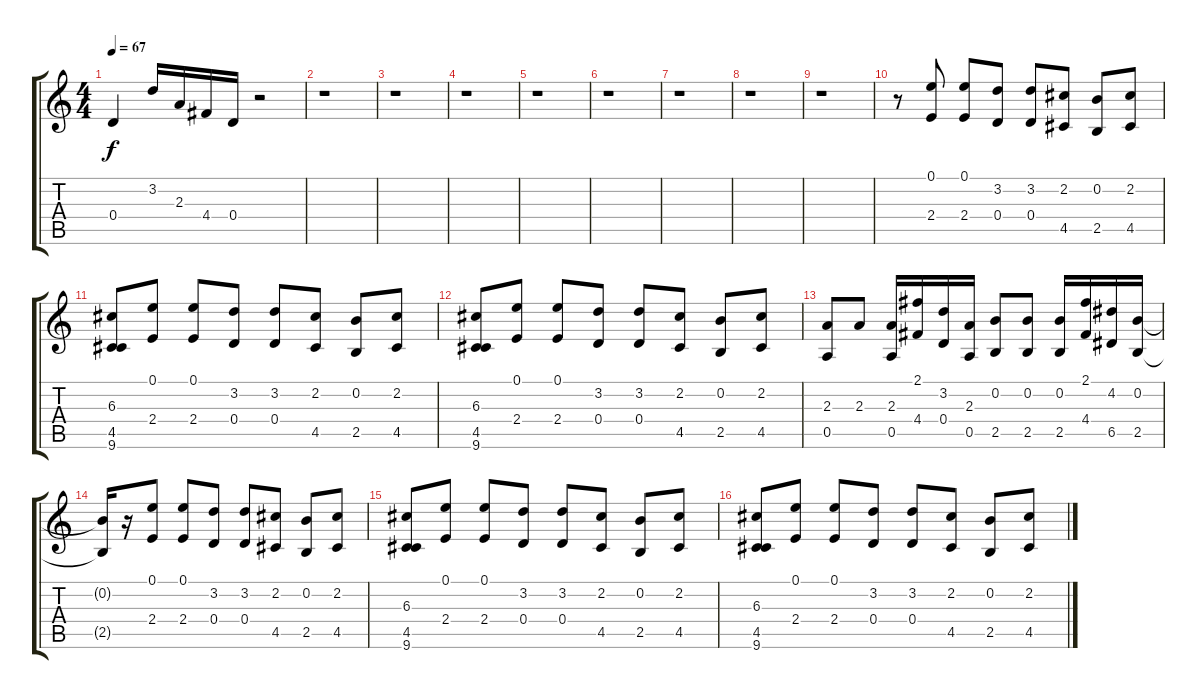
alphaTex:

\track "" {instrument electricbassfinger}
\staff {score tabs}
\tuning (E4 B3 G3 D3 A2 E2) {hide}
\ts (4 4)
\tempo 67
\clef g2
\ks c
0.4.4{dy f} 3.2.16 2.3.16 4.4.16 0.4.16 r.2 |
r.1 |
r.1 |
r.1 |
r.1 |
r.1 |
r.1 |
r.1 |
r.1 |
r.8 (0.1 2.4).8 (0.1 2.4).8 (3.2 0.4).8 (3.2 0.4).8 (2.2 4.5).8 (0.2 2.5).8 (2.2 4.5).8 |
(6.3 4.5 9.6).8 (0.1 2.4).8 (0.1 2.4).8 (3.2 0.4).8 (3.2 0.4).8 (2.2 4.5).8 (0.2 2.5).8 (2.2 4.5).8 |
(6.3 4.5 9.6).8 (0.1 2.4).8 (0.1 2.4).8 (3.2 0.4).8 (3.2 0.4).8 (2.2 4.5).8 (0.2 2.5).8 (2.2 4.5).8 |
(2.3 0.5).8 2.3.8 (2.3 0.5).16 (2.1 4.4).16 (3.2 0.4).16 (2.3 0.5).16 (0.2 2.5).8 (0.2 2.5).8 (0.2 2.5).16 (2.1 4.4).16 (4.2 6.5).16 (0.2 2.5).16 |
(0.2{t} 2.5{t}).16 r.16 (0.1 2.4).8 (0.1 2.4).8 (3.2 0.4).8 (3.2 0.4).8 (2.2 4.5).8 (0.2 2.5).8 (2.2 4.5).8 |
(6.3 4.5 9.6).8 (0.1 2.4).8 (0.1 2.4).8 (3.2 0.4).8 (3.2 0.4).8 (2.2 4.5).8 (0.2 2.5).8 (2.2 4.5).8 |
(6.3 4.5 9.6).8 (0.1 2.4).8 (0.1 2.4).8 (3.2 0.4).8 (3.2 0.4).8 (2.2 4.5).8 (0.2 2.5).8 (2.2 4.5).8
